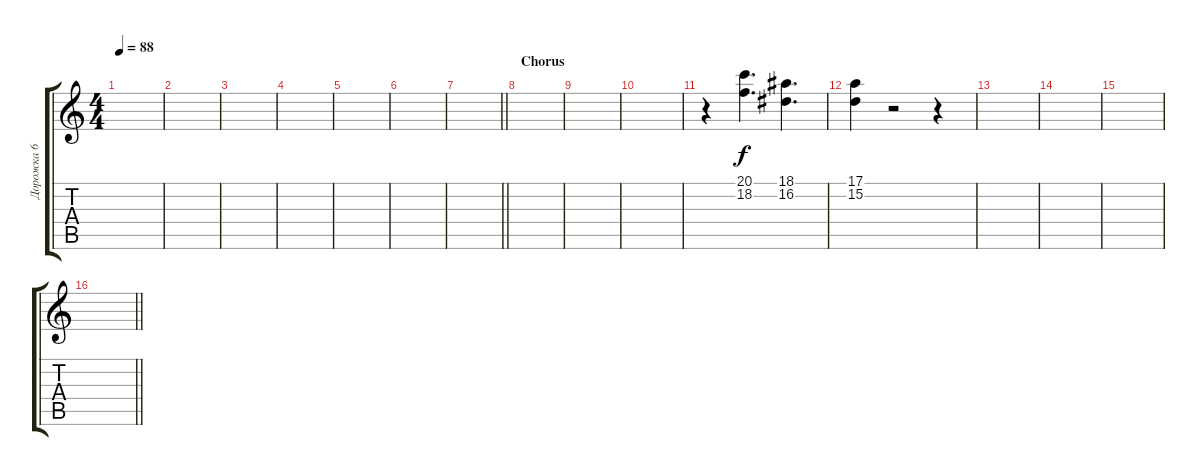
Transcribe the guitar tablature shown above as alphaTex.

\track ("Дорожка 6" "Дорожка 6") {instrument brightacousticpiano}
\staff {score tabs}
\tuning (E4 B3 G3 D3 A2 E2) {hide}
\ts (4 4)
\tempo 88
\clef g2
\ks c
|
|
|
|
|
|
\barLineRight lightlight
|
\section ("" "Chorus")
|
|
|
r.4 (20.1 18.2).4{d} (18.1 16.2).4{d} |
(17.1 15.2).4 r.2 r.4 |
|
|
|
\barLineRight lightlight
